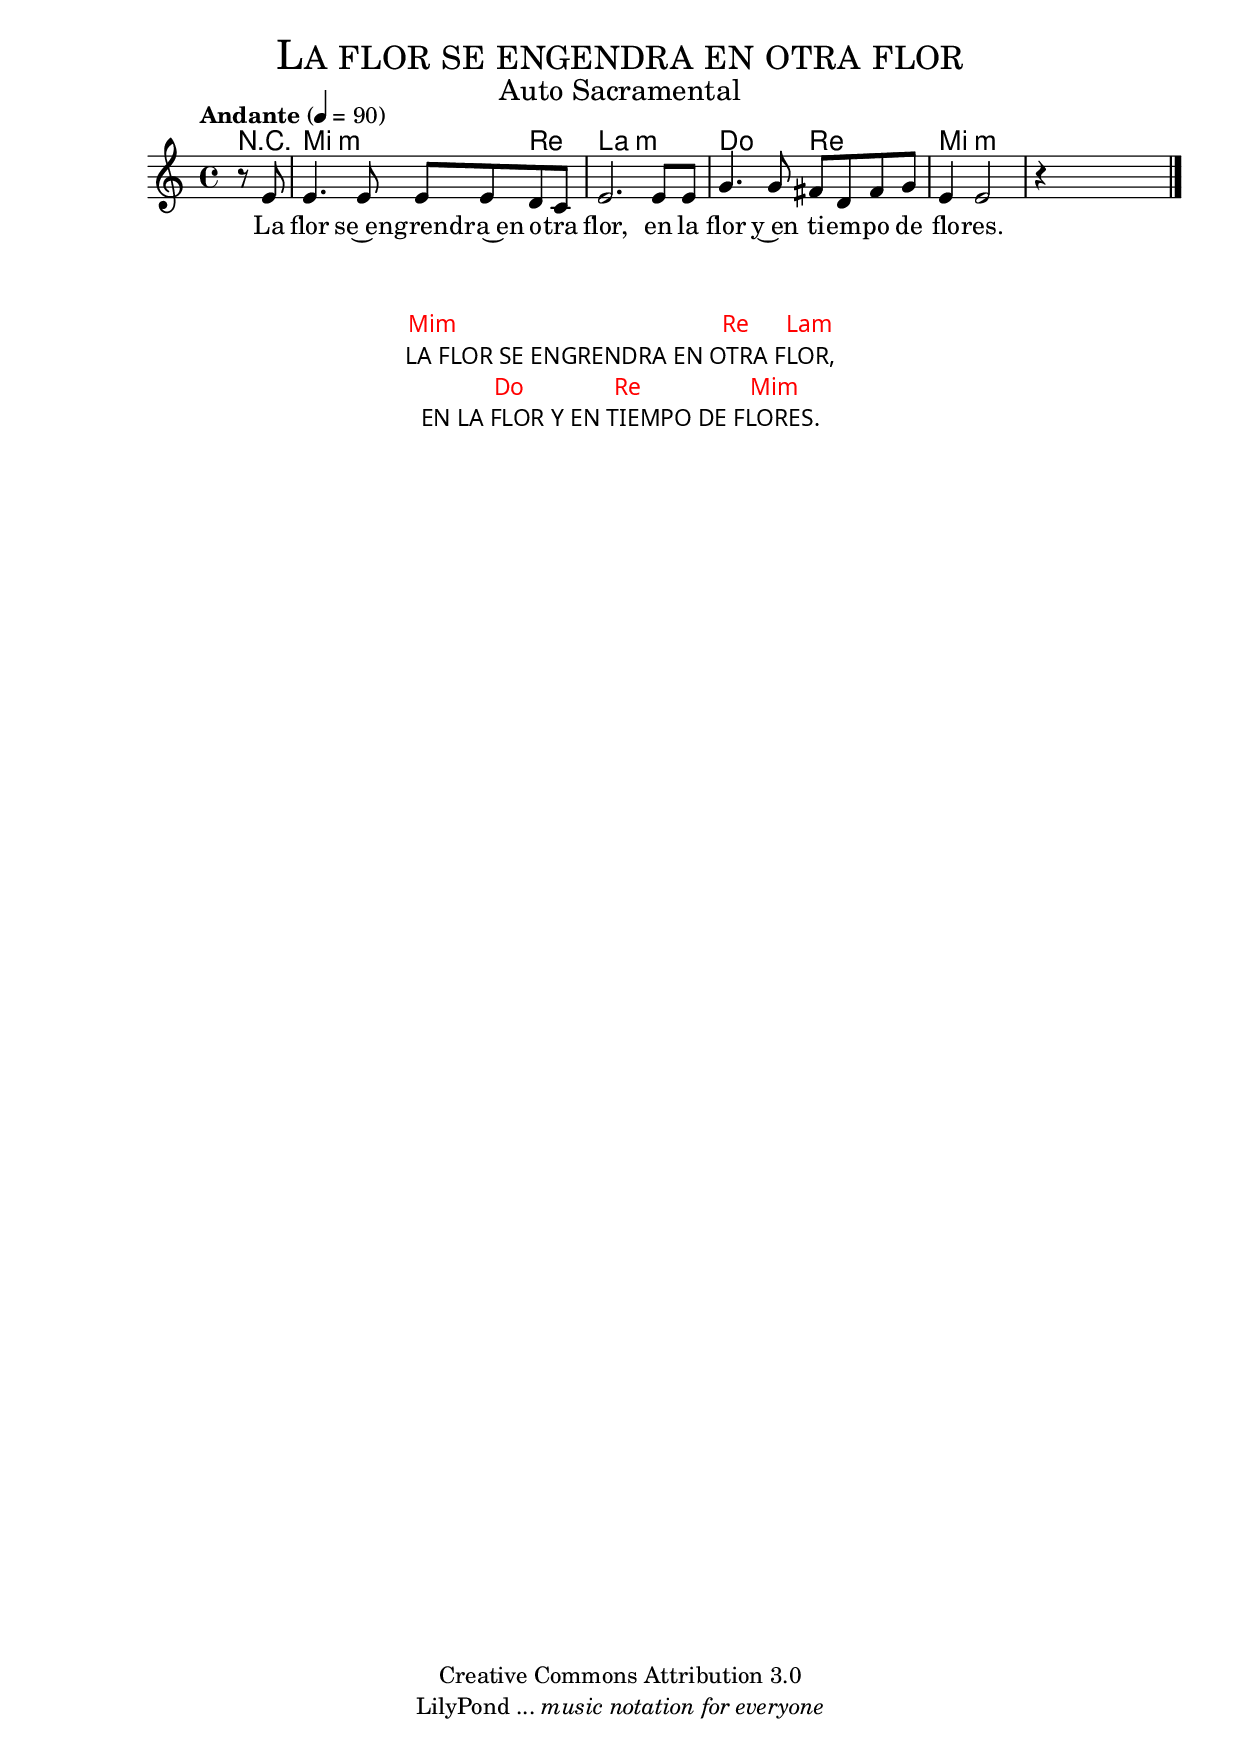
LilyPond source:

% ****************************************************************
%	La flor se enjendra en otra flor - Solista
%	by serach.sam@
% ****************************************************************
\language "espanol"
\version "2.19.32"

%#(set-global-staff-size 16)

% --- Parametro globales
global = {
  \tempo "Andante" 4=90
  \key la \minor
  \time 4/4
  s1*5
  \bar "|."
}

% --- Cabecera
\markup { \fill-line { \center-column { \fontsize #5 \smallCaps "La flor se engendra en otra flor" \fontsize #2 "Auto Sacramental" } } }
\markup { \fill-line { \center-column { \fontsize #2 "" } \center-column { \fontsize #2 "" \small "" } } }
\header {
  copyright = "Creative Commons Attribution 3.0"
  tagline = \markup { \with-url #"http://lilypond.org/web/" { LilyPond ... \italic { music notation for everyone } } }
  breakbefore = ##t
}

melodia = \relative do'' {
  \partial 4 r8 mi,8		| % 1
  mi4. mi8 mi8 mi re do 	| % 2
  mi2. mi8 mi			| % 3
  sol4. sol8 fas8 re fas sol	| % 4
  \partial 2. mi4 mi2 r4	| % 5
}

letra = \lyricmode {
  La flor se~en -- gren -- dra~en o -- tra flor,
  en la flor y~en ti -- em -- po de flo -- res.
}

% --- Acordes
acordes = \new ChordNames {
  \set chordChanges = ##t
  \italianChords
  \chordmode {
    R4 mi2.:m re4 la1:m do2 re2 mi2.:m
  }
}

\score {
  \new ChoirStaff <<
    \acordes
    \new Staff <<
      \new Voice = "soprano" << \global \melodia >>
      \new Lyrics \lyricsto "soprano" \letra
    >>
  >>
  \layout {}
  \midi {}
}

\markup \fill-line {
  \center-column {
    \hspace #5
    \override #'(font-name . "Franklin Gothic Medium")
    {
      \line { \with-color #red { Mim \hspace #25 Re \hspace #3 Lam } }
      \line { LA FLOR SE ENGRENDRA EN OTRA FLOR, }
      \line { \with-color #red { \hspace #5 Do \hspace #8 Re \hspace #10 Mim } }
      \line { EN LA FLOR Y EN TIEMPO DE FLORES. }
    }
  }
}

% --- Pagina
\paper {
  #( set-default-paper-size "letter" )
}